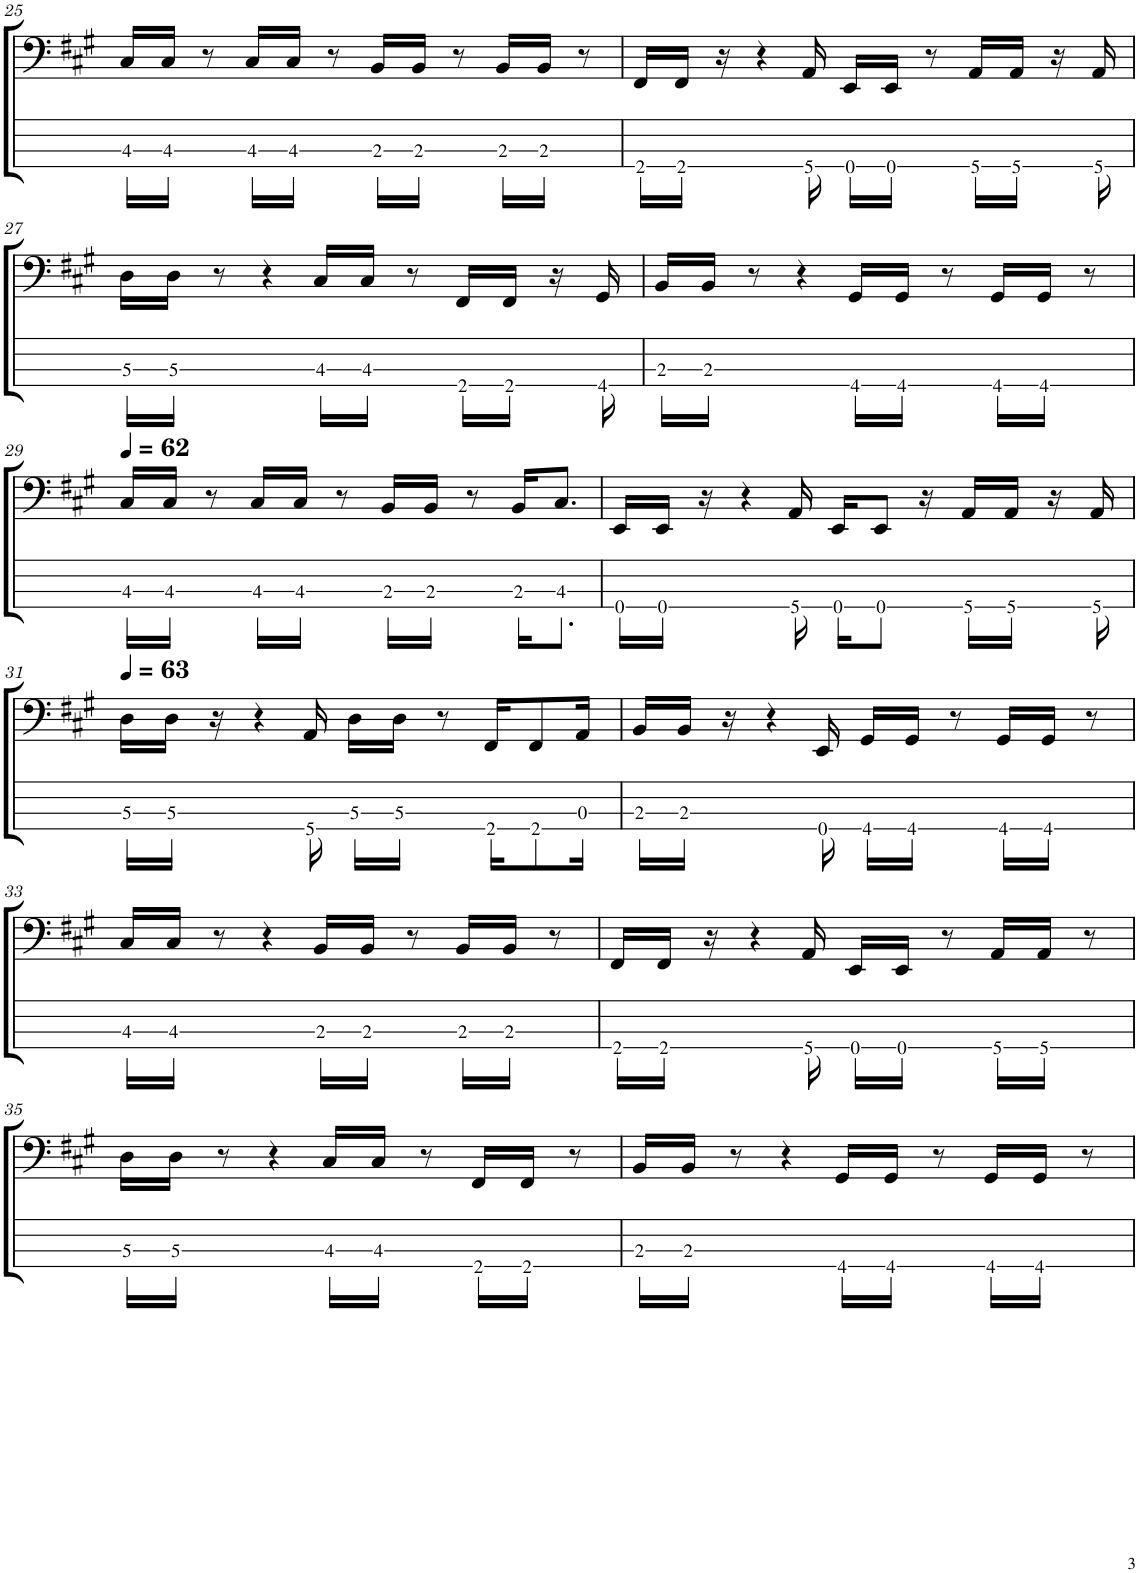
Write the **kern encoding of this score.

**kern	**kern
*part1	*part1
*staff2	*staff1
*I"Bass Guitar	*
*I'B. Guit.	*
!!LO:PB:g=z
*	*clefF4
*Trd7c12	*Trd7c12
*k[f#c#g#]	*k[f#c#g#]
*M4/4	*M4/4
=25	=25
16C#\LL	16C#/LL
16C#\JJ	16C#/JJ
8r	8r
16C#\LL	16C#/LL
16C#\JJ	16C#/JJ
8r	8r
16BB\LL	16BB/LL
16BB\JJ	16BB/JJ
8r	8r
16BB\LL	16BB/LL
16BB\JJ	16BB/JJ
8r	8r
=26	=26
16FF#\LL	16FF#/LL
16FF#\JJ	16FF#/JJ
16r	16r
4r	4r
16AA\	16AA/
16EE\LL	16EE/LL
16EE\JJ	16EE/JJ
8r	8r
16AA\LL	16AA/LL
16AA\JJ	16AA/JJ
16r	16r
16AA\	16AA/
!!LO:LB:g=z
=27	=27
16D\LL	16D\LL
16D\JJ	16D\JJ
8r	8r
4r	4r
16C#\LL	16C#/LL
16C#\JJ	16C#/JJ
8r	8r
16FF#\LL	16FF#/LL
16FF#\JJ	16FF#/JJ
16r	16r
16GG#\	16GG#/
=28	=28
16BB\LL	16BB/LL
16BB\JJ	16BB/JJ
8r	8r
4r	4r
16GG#\LL	16GG#/LL
16GG#\JJ	16GG#/JJ
8r	8r
16GG#\LL	16GG#/LL
16GG#\JJ	16GG#/JJ
8r	8r
!!LO:LB:g=z
=29	=29
*	*MM62
16C#\LL	16C#/LL
16C#\JJ	16C#/JJ
8r	8r
16C#\LL	16C#/LL
16C#\JJ	16C#/JJ
8r	8r
16BB\LL	16BB/LL
16BB\JJ	16BB/JJ
8r	8r
16BB\KL	16BB/KL
8.C#\J	8.C#/J
=30	=30
16EE\LL	16EE/LL
16EE\JJ	16EE/JJ
16r	16r
4r	4r
16AA\	16AA/
16EE\KL	16EE/KL
8EE\J	8EE/J
16r	16r
16AA\LL	16AA/LL
16AA\JJ	16AA/JJ
16r	16r
16AA\	16AA/
!!LO:LB:g=z
=31	=31
*	*MM63
16D\LL	16D\LL
16D\JJ	16D\JJ
16r	16r
4r	4r
16AA\	16AA/
16D\LL	16D\LL
16D\JJ	16D\JJ
8r	8r
16FF#\KL	16FF#/KL
8FF#\	8FF#/
16AA\Jk	16AA/Jk
=32	=32
16BB\LL	16BB/LL
16BB\JJ	16BB/JJ
16r	16r
4r	4r
16EE\	16EE/
16GG#\LL	16GG#/LL
16GG#\JJ	16GG#/JJ
8r	8r
16GG#\LL	16GG#/LL
16GG#\JJ	16GG#/JJ
8r	8r
!!LO:LB:g=z
=33	=33
16C#\LL	16C#/LL
16C#\JJ	16C#/JJ
8r	8r
4r	4r
16BB\LL	16BB/LL
16BB\JJ	16BB/JJ
8r	8r
16BB\LL	16BB/LL
16BB\JJ	16BB/JJ
8r	8r
=34	=34
16FF#\LL	16FF#/LL
16FF#\JJ	16FF#/JJ
16r	16r
4r	4r
16AA\	16AA/
16EE\LL	16EE/LL
16EE\JJ	16EE/JJ
8r	8r
16AA\LL	16AA/LL
16AA\JJ	16AA/JJ
8r	8r
!!LO:LB:g=z
=35	=35
16D\LL	16D\LL
16D\JJ	16D\JJ
8r	8r
4r	4r
16C#\LL	16C#/LL
16C#\JJ	16C#/JJ
8r	8r
16FF#\LL	16FF#/LL
16FF#\JJ	16FF#/JJ
8r	8r
=36	=36
16BB\LL	16BB/LL
16BB\JJ	16BB/JJ
8r	8r
4r	4r
16GG#\LL	16GG#/LL
16GG#\JJ	16GG#/JJ
8r	8r
16GG#\LL	16GG#/LL
16GG#\JJ	16GG#/JJ
8r	8r
=	=
*-	*-
